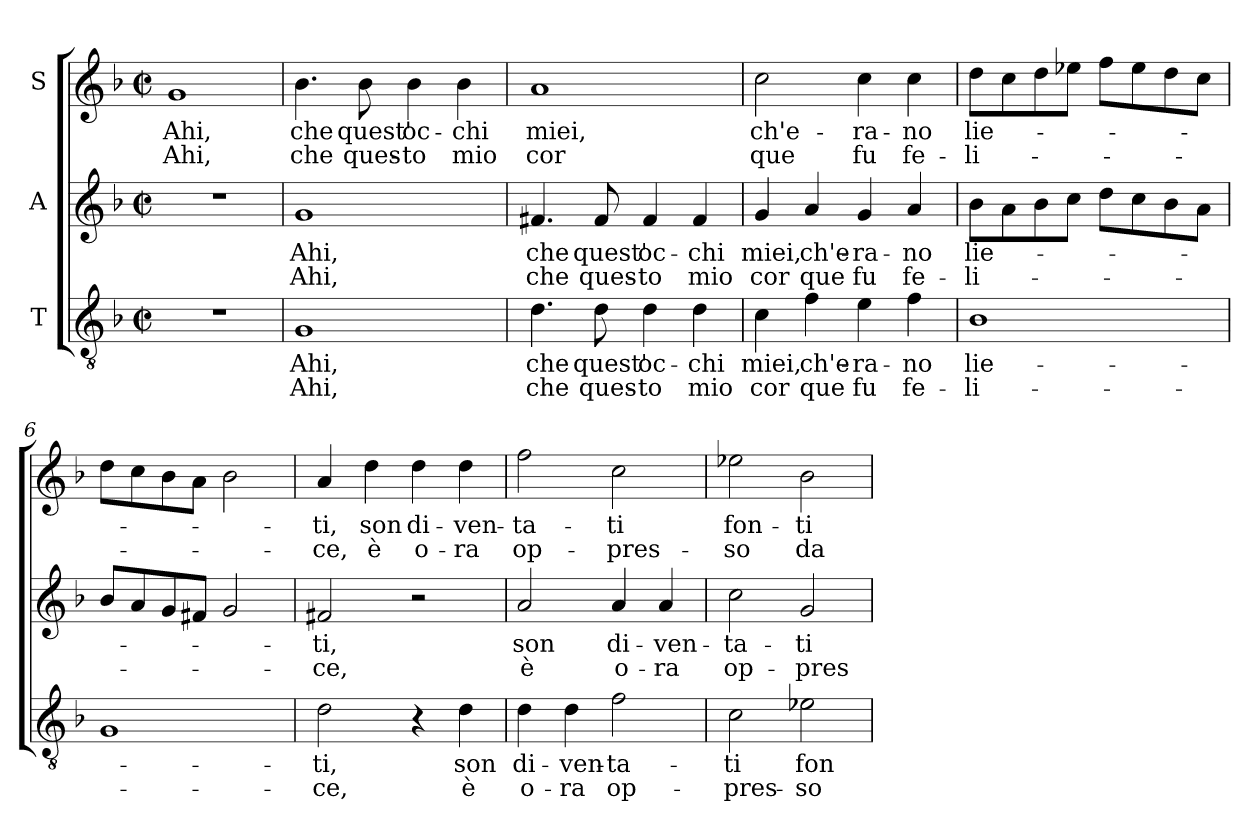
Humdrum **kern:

**kern	**text	**text	**kern	**text	**text	**kern	**text	**text
*part3	*part3	*part3	*part2	*part2	*part2	*part1	*part1	*part1
*staff3	*staff3	*staff3	*staff2	*staff2	*staff2	*staff1	*staff1	*staff1
*I"T	*	*	*I"A	*	*	*I"S	*	*
*clefGv2	*	*	*clefG2	*	*	*clefG2	*	*
*k[b-]	*	*	*k[b-]	*	*	*k[b-]	*	*
*F:	*	*	*F:	*	*	*F:	*	*
*M2/2	*	*	*M2/2	*	*	*M2/2	*	*
*met(c|)	*	*	*met(c|)	*	*	*met(c|)	*	*
=1	=1	=1	=1	=1	=1	=1	=1	=1
1r	.	.	1r	.	.	1g	Ahi,	Ahi,
=2	=2	=2	=2	=2	=2	=2	=2	=2
1G	Ahi,	Ahi,	1g	Ahi,	Ahi,	4.b-\	che	che
.	.	.	.	.	.	8b-\	quest'	ques-
.	.	.	.	.	.	4b-\	oc-	-to
.	.	.	.	.	.	4b-\	-chi	mio
=3	=3	=3	=3	=3	=3	=3	=3	=3
4.d\	che	che	4.f#X/	che	che	1a	miei,	cor
8d\	quest'	ques-	8f#/	quest'	ques-	.	.	.
4d\	oc-	-to	4f#/	oc-	-to	.	.	.
4d\	-chi	mio	4f#/	-chi	mio	.	.	.
=4	=4	=4	=4	=4	=4	=4	=4	=4
4c\	miei,	cor	4g/	miei,	cor	2cc\	ch'e-	que
4f\	ch'e-	que	4a/	ch'e-	que	.	.	.
4e\	-ra-	fu	4g/	-ra-	fu	4cc\	-ra-	fu
4f\	-no	fe-	4a/	-no	fe-	4cc\	-no	fe-
=5	=5	=5	=5	=5	=5	=5	=5	=5
1B-	lie-	-li-	8b-\L	lie-	-li-	8dd\L	lie-	-li-
.	.	.	8a\	.	.	8cc\	.	.
.	.	.	8b-\	.	.	8dd\	.	.
.	.	.	8cc\J	.	.	8ee-X\J	.	.
.	.	.	8dd\L	.	.	8ff\L	.	.
.	.	.	8cc\	.	.	8ee-\	.	.
.	.	.	8b-\	.	.	8dd\	.	.
.	.	.	8a\J	.	.	8cc\J	.	.
=6	=6	=6	=6	=6	=6	=6	=6	=6
1G	.	.	8b-/L	.	.	8dd\L	.	.
.	.	.	8a/	.	.	8cc\	.	.
.	.	.	8g/	.	.	8b-\	.	.
.	.	.	8f#X/J	.	.	8a\J	.	.
.	.	.	2g/	.	.	2b-\	.	.
!!LO:LB:g=z
=7	=7	=7	=7	=7	=7	=7	=7	=7
2d\	-ti,	-ce,	2f#X/	-ti,	-ce,	4a/	-ti,	-ce,
.	.	.	.	.	.	4dd\	son	è
4r	.	.	2r	.	.	4dd\	di-	o-
4d\	son	è	.	.	.	4dd\	-ven-	-ra
=8	=8	=8	=8	=8	=8	=8	=8	=8
4d\	di-	o-	2a/	son	è	2ff\	-ta-	op-
4d\	-ven-	-ra	.	.	.	.	.	.
2f\	-ta-	op-	4a/	di-	o-	2cc\	-ti	-pres-
.	.	.	4a/	-ven-	-ra	.	.	.
=9	=9	=9	=9	=9	=9	=9	=9	=9
2c\	-ti	-pres-	2cc\	-ta-	op-	2ee-X\	fon-	-so
2e-X\	fon-	-so	2g/	-ti	-pres-	2b-\	-ti	da
=	=	=	=	=	=	=	=	=
*-	*-	*-	*-	*-	*-	*-	*-	*-
